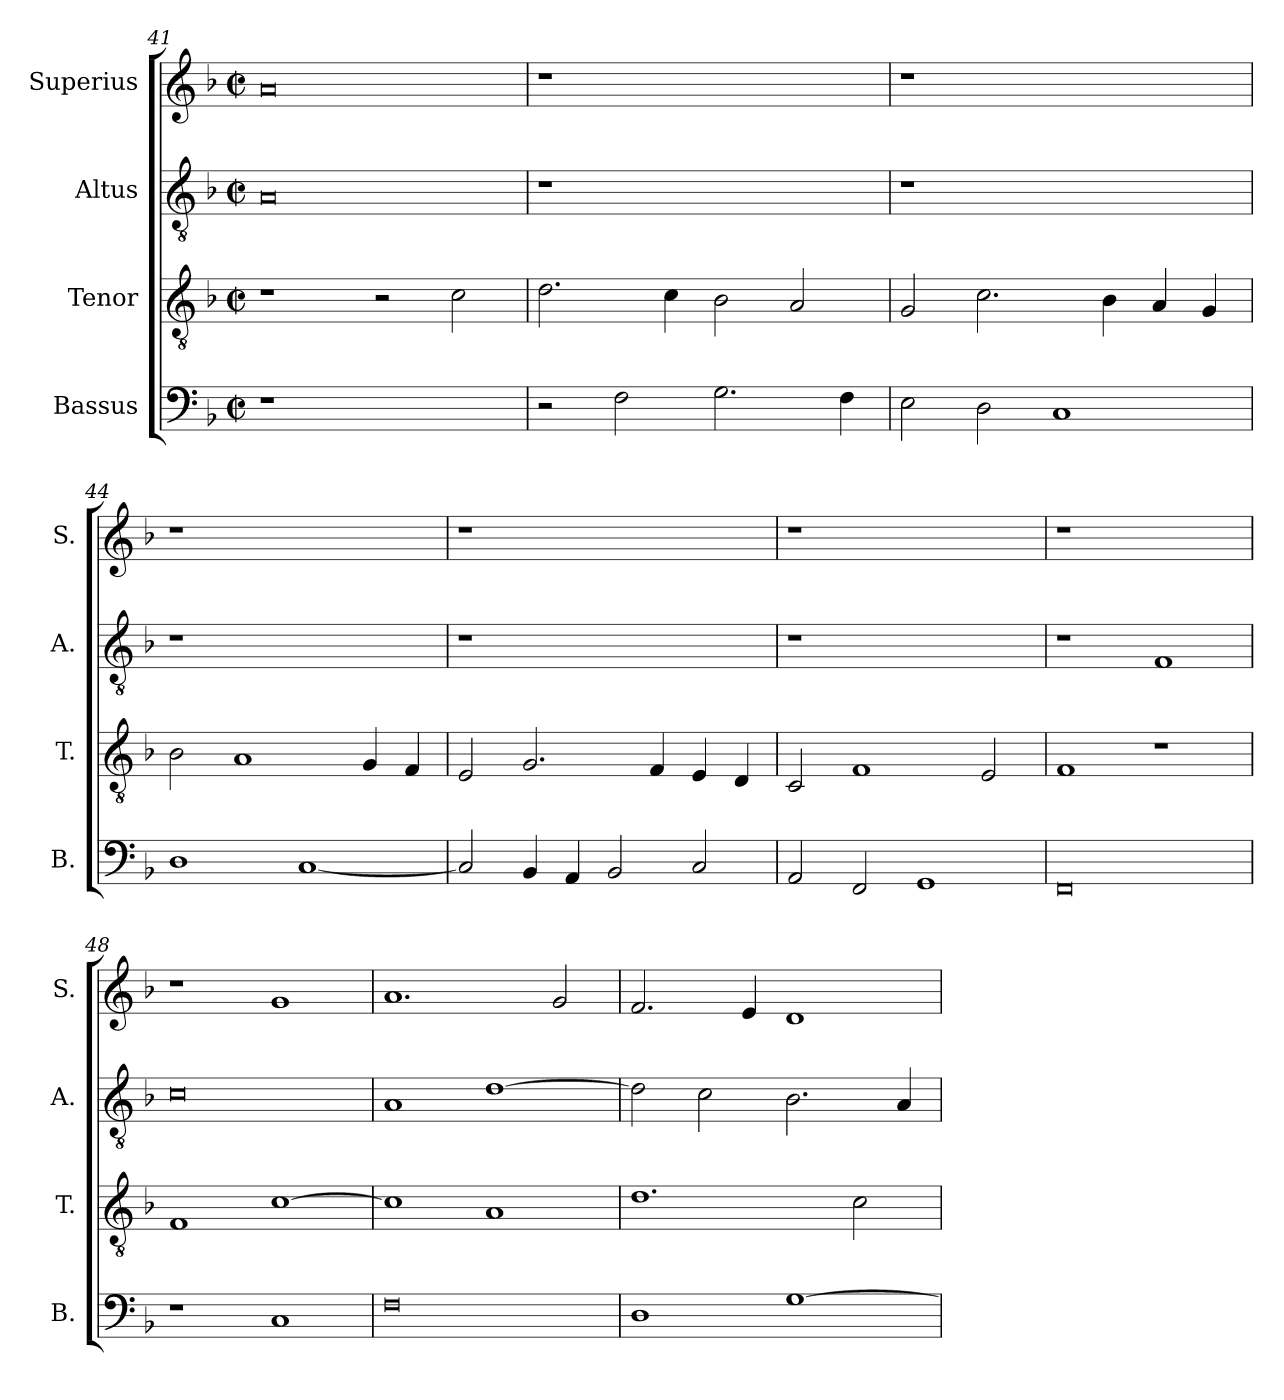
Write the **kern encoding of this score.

**kern	**kern	**kern	**kern
*part4	*part3	*part2	*part1
*staff4	*staff3	*staff2	*staff1
*I"Bassus	*I"Tenor	*I"Altus	*I"Superius
*I'B.	*I'T.	*I'A.	*I'S.
!!LO:LB:g=z
*clefF4	*clefGv2	*clefGv2	*clefG2
*	*ITrd7c12	*ITrd7c12	*
*k[b-]	*k[b-]	*k[b-]	*k[b-]
*F:	*F:	*F:	*F:
*M2/2	*M2/2	*M2/2	*M2/2
*met(c|)	*met(c|)	*met(c|)	*met(c|)
=41	=41	=41	=41
!LO:N:vis=1	!	!	!
1r	1r	0AAi	0ai
1ryy	2r	.	.
.	2Ci\	.	.
=42	=42	=42	=42
!	!	!LO:N:vis=1	!LO:N:vis=1
2r	2.Di\	1r	1r
2Fi\	.	.	.
.	4Ci\	.	.
2.Gi\	2BB-i\	1ryy	1ryy
.	2AAi/	.	.
4Fi\	.	.	.
=43	=43	=43	=43
!	!	!LO:N:vis=1	!LO:N:vis=1
2Ei\	2GGi/	1r	1r
2Di\	2.Ci\	.	.
1Ci	.	1ryy	1ryy
.	4BB-i\	.	.
.	4AAi/	.	.
.	4GGi/	.	.
=44	=44	=44	=44
!	!	!LO:N:vis=1	!LO:N:vis=1
1Di	2BB-i\	1r	1r
.	1AAi	.	.
[<1Ci	.	1ryy	1ryy
.	4GGi/	.	.
.	4FFi/	.	.
=45	=45	=45	=45
!	!	!LO:N:vis=1	!LO:N:vis=1
2Ci/]	2EEi/	1r	1r
4BB-i/	2.GGi/	.	.
4AAi/	.	.	.
2BB-i/	.	1ryy	1ryy
.	4FFi/	.	.
2Ci/	4EEi/	.	.
.	4DDi/	.	.
!!LO:PB:g=z
=46	=46	=46	=46
!	!	!LO:N:vis=1	!LO:N:vis=1
2AAi/	2CCi/	1r	1r
2FFi/	1FFi	.	.
1GGi	.	1ryy	1ryy
.	2EEi/	.	.
=47	=47	=47	=47
!	!	!	!LO:N:vis=1
0FFi	1FFi	1r	1r
.	1r	1FFi	1ryy
=48	=48	=48	=48
1r	1FFi	0Ci	1r
1Ci	[>1Ci	.	1gi
=49	=49	=49	=49
0Fi	1Ci]	1AAi	1.ai
.	1AAi	[>1Di	.
.	.	.	2gi/
=50	=50	=50	=50
1Di	1.Di	2Di\]	2.fi/
.	.	2Ci\	.
.	.	.	4ei/
[>1Gi	.	2.BB-i\	1di
.	2Ci\	.	.
.	.	4AAi/	.
=	=	=	=
*-	*-	*-	*-
